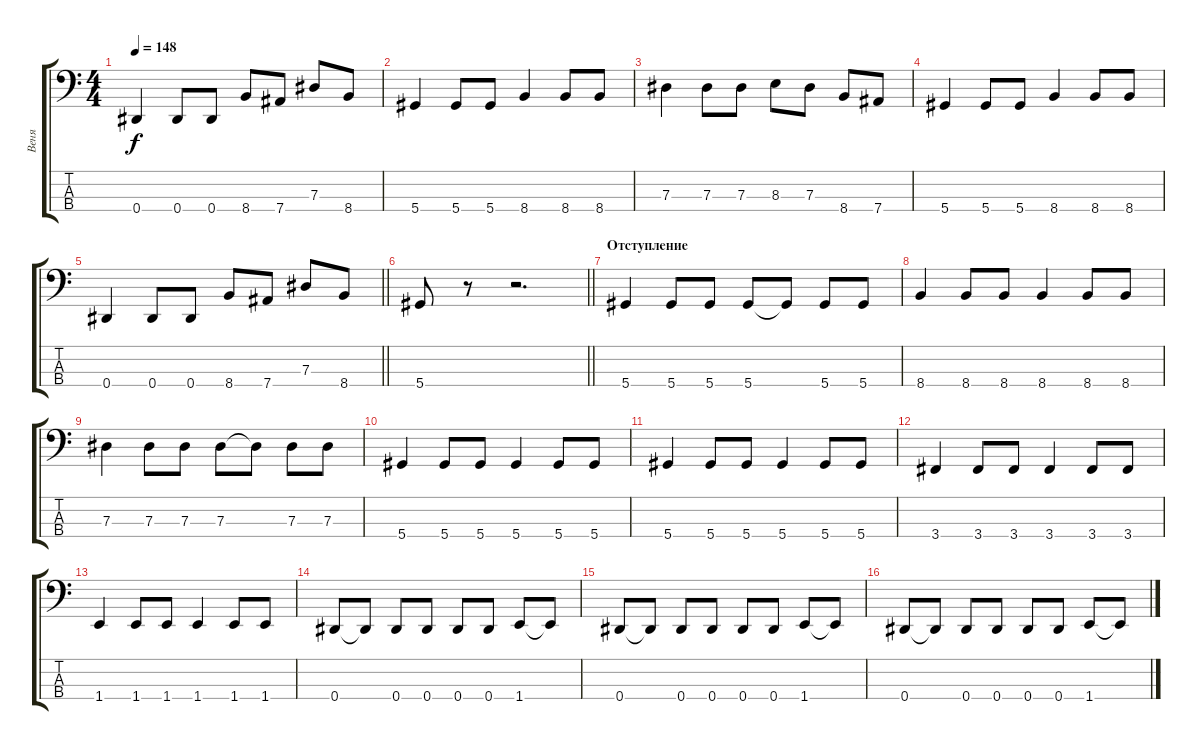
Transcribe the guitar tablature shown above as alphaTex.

\track ("Веня" "Веня") {instrument electricbasspick}
\staff {score tabs}
\tuning (Gb2 Db2 Ab1 Eb1) {hide}
\ts (4 4)
\tempo 148
\clef f4
\ks c
0.4.4{dy f} 0.4.8 0.4.8 8.4.8 7.4.8 7.3.8 8.4.8 |
5.4.4 5.4.8 5.4.8 8.4.4 8.4.8 8.4.8 |
7.3.4 7.3.8 7.3.8 8.3.8 7.3.8 8.4.8 7.4.8 |
5.4.4 5.4.8 5.4.8 8.4.4 8.4.8 8.4.8 |
\barLineRight lightlight
0.4.4 0.4.8 0.4.8 8.4.8 7.4.8 7.3.8 8.4.8 |
\barLineRight lightlight
5.4.8 r.8 r.2{d} |
\section ("" "Отступление")
5.4.4 5.4.8 5.4.8 5.4.8 5.4{t}.8 5.4.8 5.4.8 |
8.4.4 8.4.8 8.4.8 8.4.4 8.4.8 8.4.8 |
7.3.4 7.3.8 7.3.8 7.3.8 7.3{t}.8 7.3.8 7.3.8 |
5.4.4 5.4.8 5.4.8 5.4.4 5.4.8 5.4.8 |
5.4.4 5.4.8 5.4.8 5.4.4 5.4.8 5.4.8 |
3.4.4 3.4.8 3.4.8 3.4.4 3.4.8 3.4.8 |
1.4.4 1.4.8 1.4.8 1.4.4 1.4.8 1.4.8 |
0.4.8 0.4{t}.8 0.4.8 0.4.8 0.4.8 0.4.8 1.4.8 1.4{t}.8 |
0.4.8 0.4{t}.8 0.4.8 0.4.8 0.4.8 0.4.8 1.4.8 1.4{t}.8 |
0.4.8 0.4{t}.8 0.4.8 0.4.8 0.4.8 0.4.8 1.4.8 1.4{t}.8
